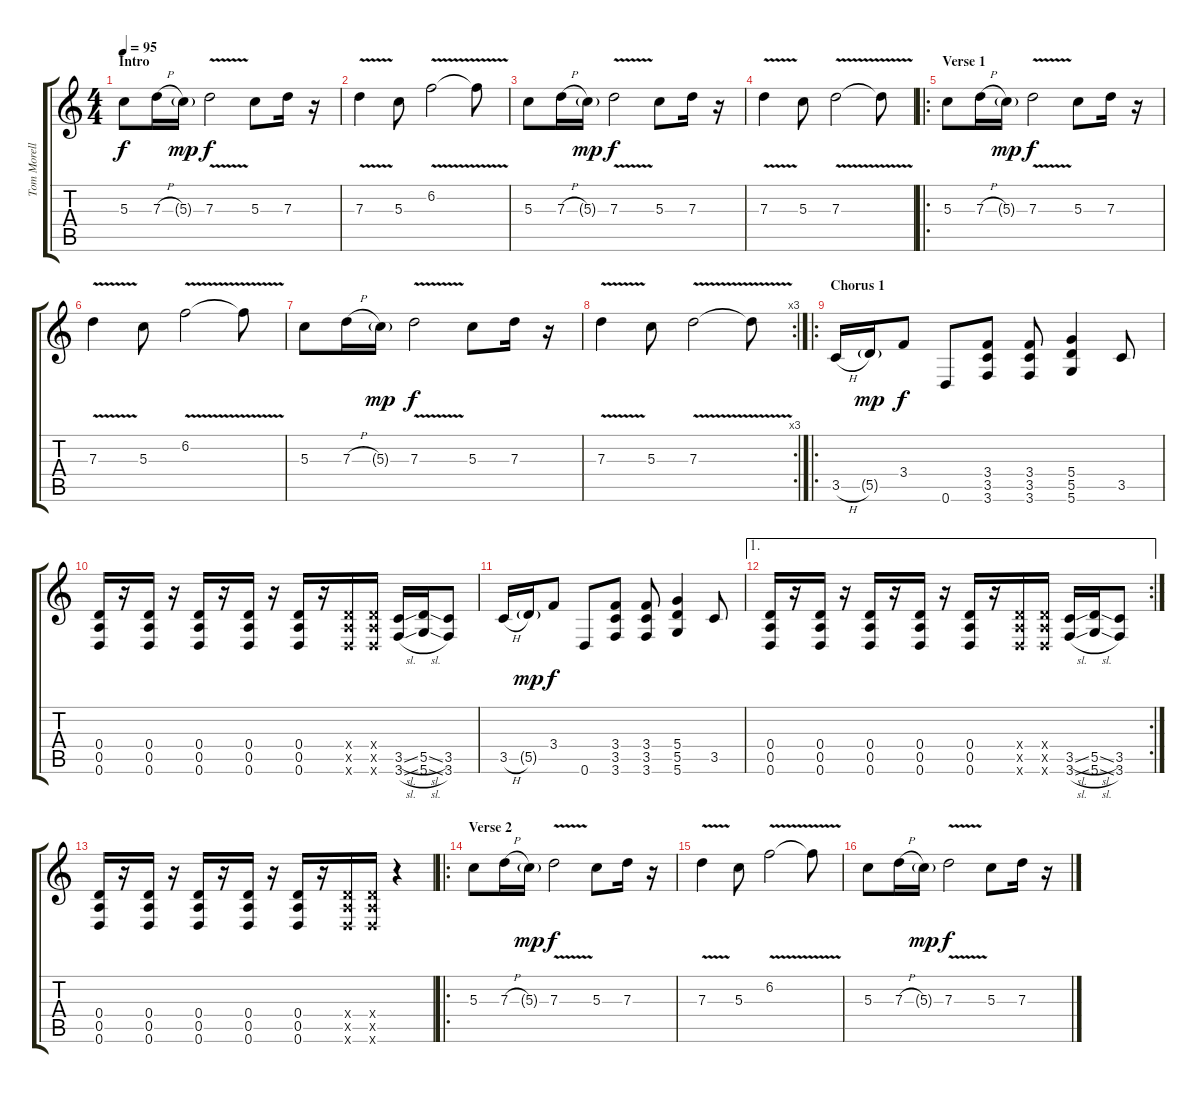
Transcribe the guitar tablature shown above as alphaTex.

\track ("Tom Morello" "Tom Morell") {instrument overdrivenguitar}
\staff {score tabs}
\tuning (E4 B3 G3 D3 A2 D2) {hide}
\ts (4 4)
\section ("" "Intro")
\tempo 95
\clef g2
\ks c
5.3.8{dy f instrument overdrivenguitar} 7.3{h}.16 5.3{g}.16{dy mp} 7.3{v}.2{dy f} 5.3.8 7.3.16 r.16 |
7.3{v}.4 5.3.8 6.2{v}.2 6.2{t}.8 |
5.3.8 7.3{h}.16 5.3{g}.16{dy mp} 7.3{v}.2{dy f} 5.3.8 7.3.16 r.16 |
7.3{v}.4 5.3.8 7.3{v}.2 7.3{t}.8 |
\ro
\section ("" "Verse 1")
5.3.8 7.3{h}.16 5.3{g}.16{dy mp} 7.3{v}.2{dy f} 5.3.8 7.3.16 r.16 |
7.3{v}.4 5.3.8 6.2{v}.2 6.2{t}.8 |
5.3.8 7.3{h}.16 5.3{g}.16{dy mp} 7.3{v}.2{dy f} 5.3.8 7.3.16 r.16 |
\rc 3
7.3{v}.4 5.3.8 7.3{v}.2 7.3{t}.8 |
\ro
\section ("" "Chorus 1")
3.5{h}.16{instrument distortionguitar} 5.5{g}.16{dy mp} 3.4.8{dy f} 0.6.8 (3.4 3.5 3.6).8 (3.4 3.5 3.6).8 (5.4 5.5 5.6).4 3.5.8 |
(0.4 0.5 0.6).16 r.16 (0.4 0.5 0.6).16 r.16 (0.4 0.5 0.6).16 r.16 (0.4 0.5 0.6).16 r.16 (0.4 0.5 0.6).16 r.16 (0.4{x} 0.5{x} 0.6{x}).16 (0.4{x} 0.5{x} 0.6{x}).16 (3.5{sl} 3.6{sl}).16 (5.5{sl} 5.6{sl}).16 (3.5 3.6).8 |
3.5{h}.16{instrument distortionguitar} 5.5{g}.16{dy mp} 3.4.8{dy f} 0.6.8 (3.4 3.5 3.6).8 (3.4 3.5 3.6).8 (5.4 5.5 5.6).4 3.5.8 |
\ae 1
\rc 2
(0.4 0.5 0.6).16 r.16 (0.4 0.5 0.6).16 r.16 (0.4 0.5 0.6).16 r.16 (0.4 0.5 0.6).16 r.16 (0.4 0.5 0.6).16 r.16 (0.4{x} 0.5{x} 0.6{x}).16 (0.4{x} 0.5{x} 0.6{x}).16 (3.5{sl} 3.6{sl}).16 (5.5{sl} 5.6{sl}).16 (3.5 3.6).8 |
(0.4 0.5 0.6).16 r.16 (0.4 0.5 0.6).16 r.16 (0.4 0.5 0.6).16 r.16 (0.4 0.5 0.6).16 r.16 (0.4 0.5 0.6).16 r.16 (0.4{x} 0.5{x} 0.6{x}).16 (0.4{x} 0.5{x} 0.6{x}).16 r.4 |
\ro
\section ("" "Verse 2")
5.3.8 7.3{h}.16 5.3{g}.16{dy mp} 7.3{v}.2{dy f} 5.3.8 7.3.16 r.16 |
7.3{v}.4 5.3.8 6.2{v}.2 6.2{t}.8 |
5.3.8 7.3{h}.16 5.3{g}.16{dy mp} 7.3{v}.2{dy f} 5.3.8 7.3.16 r.16
